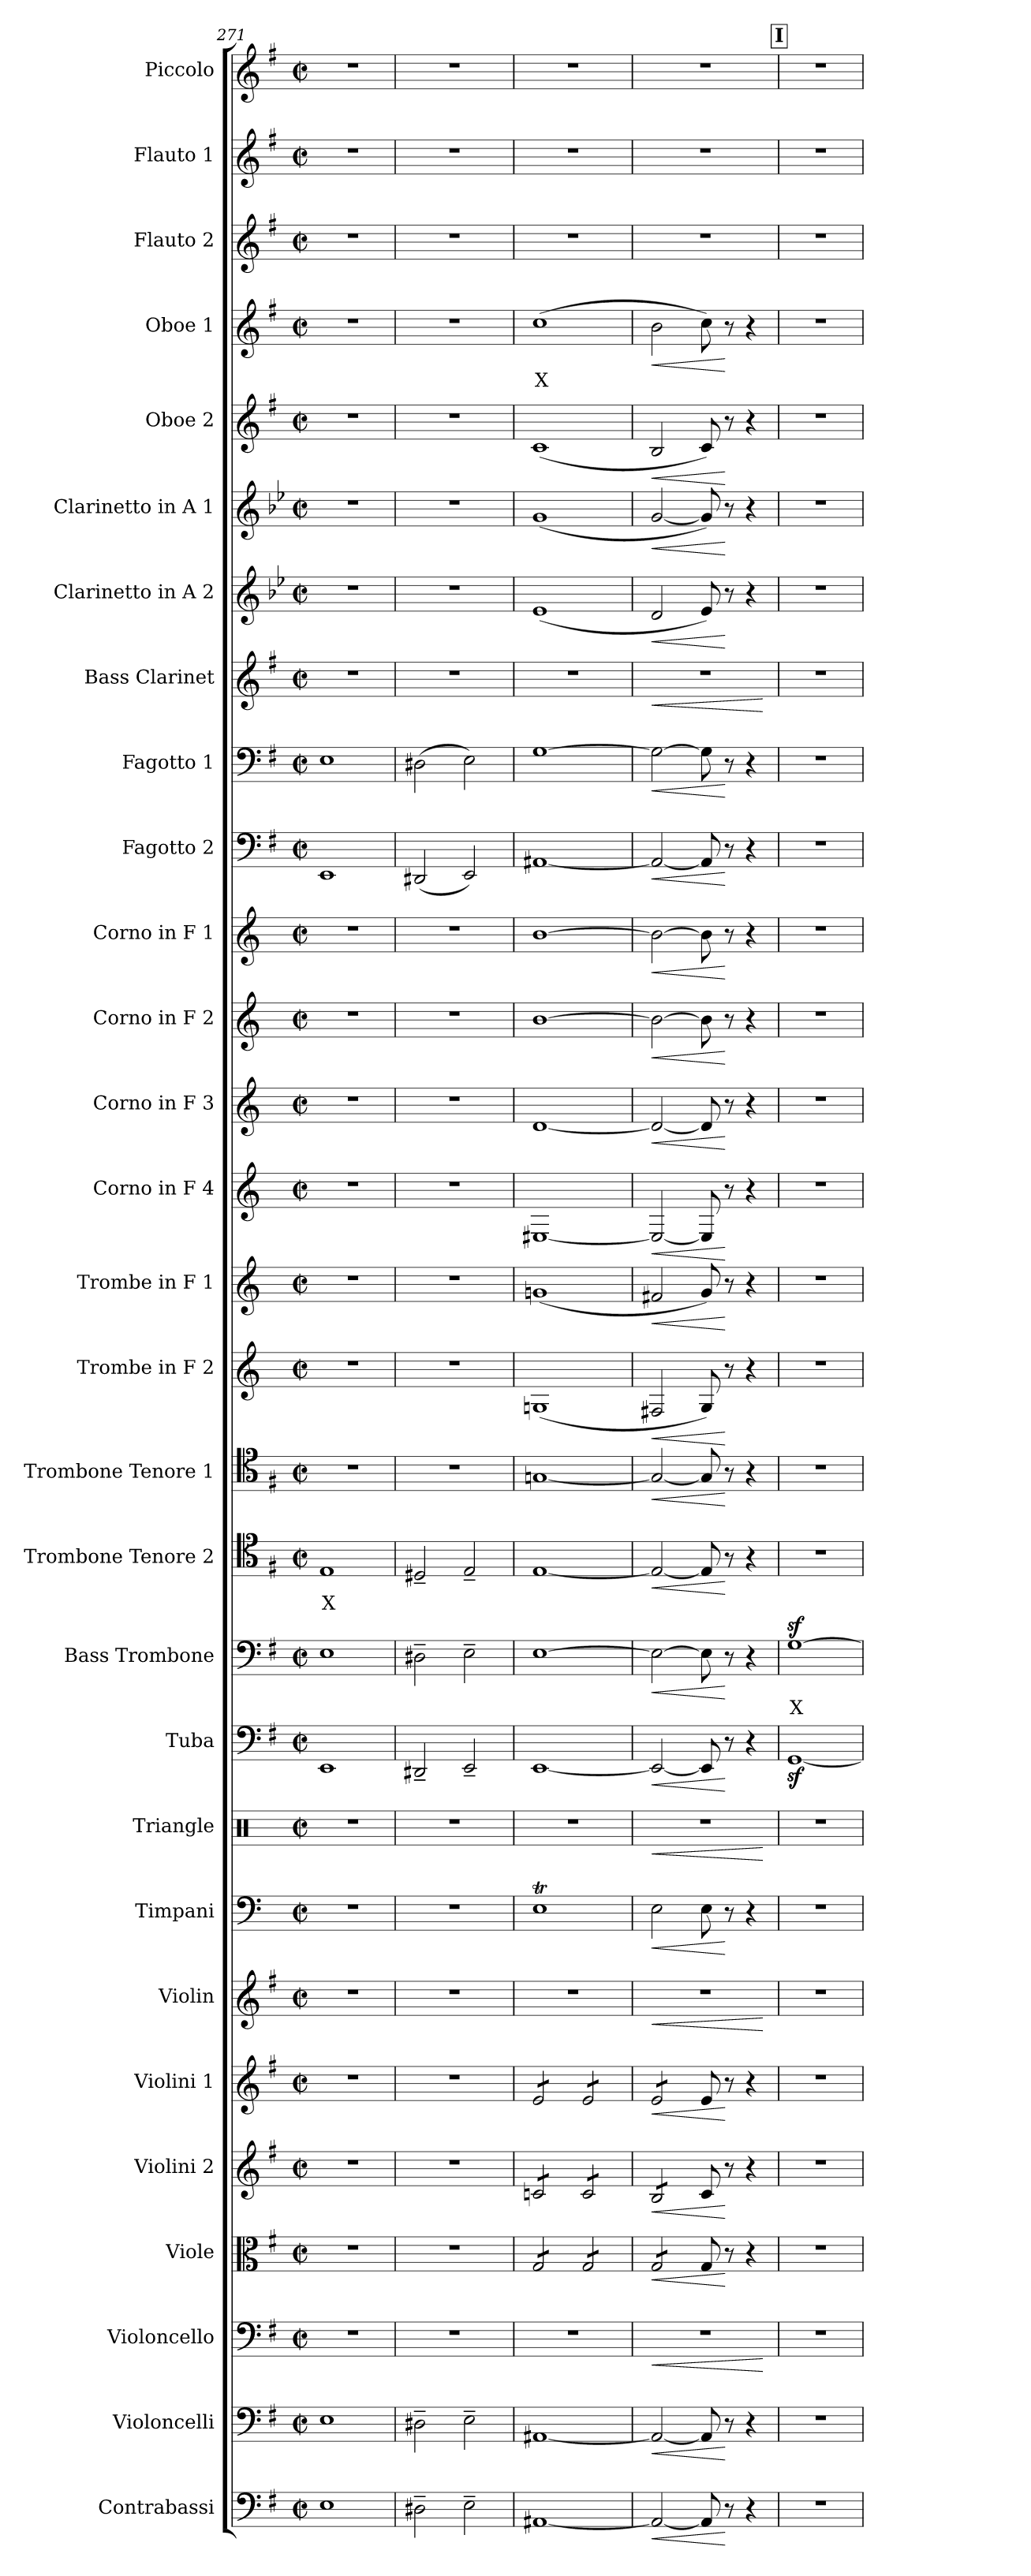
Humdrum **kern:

**kern	**dynam	**kern	**dynam	**kern	**dynam	**kern	**dynam	**kern	**dynam	**kern	**dynam	**kern	**dynam	**kern	**dynam	**kern	**dynam	**kern	**dynam	**kern	**text	**dynam	**kern	**text	**dynam	**kern	**dynam	**kern	**dynam	**kern	**dynam	**kern	**dynam	**kern	**dynam	**kern	**dynam	**kern	**dynam	**kern	**dynam	**kern	**dynam	**kern	**dynam	**kern	**dynam	**kern	**dynam	**kern	**dynam	**kern	**text	**dynam	**kern	**kern	**kern
*part29	*part29	*part28	*part28	*part27	*part27	*part26	*part26	*part25	*part25	*part24	*part24	*part23	*part23	*part22	*part22	*part21	*part21	*part20	*part20	*part19	*part19	*part19	*part18	*part18	*part18	*part17	*part17	*part16	*part16	*part15	*part15	*part14	*part14	*part13	*part13	*part12	*part12	*part11	*part11	*part10	*part10	*part9	*part9	*part8	*part8	*part7	*part7	*part6	*part6	*part5	*part5	*part4	*part4	*part4	*part3	*part2	*part1
*staff29	*staff29	*staff28	*staff28	*staff27	*staff27	*staff26	*staff26	*staff25	*staff25	*staff24	*staff24	*staff23	*staff23	*staff22	*staff22	*staff21	*staff21	*staff20	*staff20	*staff19	*staff19	*staff19	*staff18	*staff18	*staff18	*staff17	*staff17	*staff16	*staff16	*staff15	*staff15	*staff14	*staff14	*staff13	*staff13	*staff12	*staff12	*staff11	*staff11	*staff10	*staff10	*staff9	*staff9	*staff8	*staff8	*staff7	*staff7	*staff6	*staff6	*staff5	*staff5	*staff4	*staff4	*staff4	*staff3	*staff2	*staff1
*I"Contrabassi	*	*I"Violoncelli	*	*I"Violoncello	*	*I"Viole	*	*I"Violini 2	*	*I"Violini 1	*	*I"Violin	*	*I"Timpani	*	*I"Triangle	*	*I"Tuba	*	*I"Bass Trombone	*	*	*I"Trombone Tenore 2	*	*	*I"Trombone Tenore 1	*	*I"Trombe in F 2	*	*I"Trombe in F 1	*	*I"Corno in F 4	*	*I"Corno in F 3	*	*I"Corno in F 2	*	*I"Corno in F 1	*	*I"Fagotto 2	*	*I"Fagotto 1	*	*I"Bass Clarinet	*	*I"Clarinetto in A 2	*	*I"Clarinetto in A 1	*	*I"Oboe 2	*	*I"Oboe 1	*	*	*I"Flauto 2	*I"Flauto 1	*I"Piccolo
*I'Cb.	*	*I'Vc.	*	*I'Vc.	*	*I'Vle.	*	*I'Vln. 2	*	*I'Vln. 1	*	*I'Vln.	*	*I'Timp.	*	*I'Trgl.	*	*I'Tba.	*	*I'B. Tbn.	*	*	*I'Tbn. 2	*	*	*I'Tbn. 1	*	*I'Tr. 2	*	*I'Tr. 1	*	*I'Corno 4	*	*I'Corno 3	*	*I'Corno 2	*	*I'Corno 1	*	*I'Fag. 2	*	*I'Fag. 1	*	*I'B. Cl.	*	*I'Cl. 2	*	*I'Cl. 1	*	*I'Ob. 2	*	*I'Ob. 1	*	*	*I'Fl. 2	*I'Fl. 1	*I'Picc.
*clefF4	*	*clefF4	*	*clefF4	*	*clefC3	*	*clefG2	*	*clefG2	*	*clefG2	*	*clefF4	*	*clefX	*	*clefF4	*	*clefF4	*	*	*clefC4	*	*	*clefC4	*	*clefG2	*	*clefG2	*	*clefG2	*	*clefG2	*	*clefG2	*	*clefG2	*	*clefF4	*	*clefF4	*	*clefG2	*	*clefG2	*	*clefG2	*	*clefG2	*	*clefG2	*	*	*clefG2	*clefG2	*clefG2
*ITrd7c12	*	*	*	*	*	*	*	*	*	*	*	*	*	*	*	*	*	*	*	*	*	*	*	*	*	*	*	*ITrd-3c-5	*	*ITrd-3c-5	*	*ITrd4c7	*	*ITrd4c7	*	*ITrd4c7	*	*ITrd4c7	*	*	*	*	*	*ITrd8c14	*	*ITrd2c3	*	*ITrd2c3	*	*	*	*	*	*	*	*	*ITrd-7c-12
*k[f#]	*	*k[f#]	*	*k[f#]	*	*k[f#]	*	*k[f#]	*	*k[f#]	*	*k[f#]	*	*k[]	*	*k[]	*	*k[f#]	*	*k[f#]	*	*	*k[f#]	*	*	*k[f#]	*	*k[b-]	*	*k[b-]	*	*k[b-]	*	*k[b-]	*	*k[b-]	*	*k[b-]	*	*k[f#]	*	*k[f#]	*	*k[f#]	*	*k[f#]	*	*k[f#]	*	*k[f#]	*	*k[f#]	*	*	*k[f#]	*k[f#]	*k[f#]
*M2/2	*	*M2/2	*	*M2/2	*	*M2/2	*	*M2/2	*	*M2/2	*	*M2/2	*	*M2/2	*	*M2/2	*	*M2/2	*	*M2/2	*	*	*M2/2	*	*	*M2/2	*	*M2/2	*	*M2/2	*	*M2/2	*	*M2/2	*	*M2/2	*	*M2/2	*	*M2/2	*	*M2/2	*	*M2/2	*	*M2/2	*	*M2/2	*	*M2/2	*	*M2/2	*	*	*M2/2	*M2/2	*M2/2
*met(c|)	*	*met(c|)	*	*met(c|)	*	*met(c|)	*	*met(c|)	*	*met(c|)	*	*met(c|)	*	*met(c|)	*	*met(c|)	*	*met(c|)	*	*met(c|)	*	*	*met(c|)	*	*	*met(c|)	*	*met(c|)	*	*met(c|)	*	*met(c|)	*	*met(c|)	*	*met(c|)	*	*met(c|)	*	*met(c|)	*	*met(c|)	*	*met(c|)	*	*met(c|)	*	*met(c|)	*	*met(c|)	*	*met(c|)	*	*	*met(c|)	*met(c|)	*met(c|)
=271	=271	=271	=271	=271	=271	=271	=271	=271	=271	=271	=271	=271	=271	=271	=271	=271	=271	=271	=271	=271	=271	=271	=271	=271	=271	=271	=271	=271	=271	=271	=271	=271	=271	=271	=271	=271	=271	=271	=271	=271	=271	=271	=271	=271	=271	=271	=271	=271	=271	=271	=271	=271	=271	=271	=271	=271	=271
!	!	!	!	!	!	!	!	!	!	!	!	!	!	!	!	!	!	!	!	!	!	!	!	!LO:LY:color=#FF0000	!	!	!	!	!	!	!	!	!	!	!	!	!	!	!	!	!	!	!	!	!	!	!	!	!	!	!	!	!	!	!	!	!
1EE	.	1E	.	1r	.	1r	.	1r	.	1r	.	1r	.	1r	.	1r	.	1EE	.	1E	.	.	1E	X	.	1r	.	1r	.	1r	.	1r	.	1r	.	1r	.	1r	.	1EE	.	1E	.	1r	.	1r	.	1r	.	1r	.	1r	.	.	1r	1r	1r
=272	=272	=272	=272	=272	=272	=272	=272	=272	=272	=272	=272	=272	=272	=272	=272	=272	=272	=272	=272	=272	=272	=272	=272	=272	=272	=272	=272	=272	=272	=272	=272	=272	=272	=272	=272	=272	=272	=272	=272	=272	=272	=272	=272	=272	=272	=272	=272	=272	=272	=272	=272	=272	=272	=272	=272	=272	=272
2DD#X~\	.	2D#X~\	.	1r	.	1r	.	1r	.	1r	.	1r	.	1r	.	1r	.	2DD#X~/	.	2D#X~\	.	.	2D#X~/	.	.	1r	.	1r	.	1r	.	1r	.	1r	.	1r	.	1r	.	(2DD#X/	.	(2D#X\	.	1r	.	1r	.	1r	.	1r	.	1r	.	.	1r	1r	1r
2EE~\	.	2E~\	.	.	.	.	.	.	.	.	.	.	.	.	.	.	.	2EE~/	.	2E~\	.	.	2E~/	.	.	.	.	.	.	.	.	.	.	.	.	.	.	.	.	2EE/)	.	2E\)	.	.	.	.	.	.	.	.	.	.	.	.	.	.	.
=273	=273	=273	=273	=273	=273	=273	=273	=273	=273	=273	=273	=273	=273	=273	=273	=273	=273	=273	=273	=273	=273	=273	=273	=273	=273	=273	=273	=273	=273	=273	=273	=273	=273	=273	=273	=273	=273	=273	=273	=273	=273	=273	=273	=273	=273	=273	=273	=273	=273	=273	=273	=273	=273	=273	=273	=273	=273
!	!	!	!	!	!	!	!	!	!	!	!	!	!	!	!	!	!	!	!	!	!	!	!	!	!	!	!	!	!	!	!	!	!	!	!	!	!	!	!	!	!	!	!	!	!	!	!	!	!	!	!	!	!LO:LY:color=#FF0000	!	!	!	!
*	*	*	*	*	*	*tremolo	*	*	*	*	*	*	*	*	*	*	*	*	*	*	*	*	*	*	*	*	*	*	*	*	*	*	*	*	*	*	*	*	*	*	*	*	*	*	*	*	*	*	*	*	*	*	*	*	*	*	*
*	*	*	*	*	*	*	*	*tremolo	*	*	*	*	*	*	*	*	*	*	*	*	*	*	*	*	*	*	*	*	*	*	*	*	*	*	*	*	*	*	*	*	*	*	*	*	*	*	*	*	*	*	*	*	*	*	*	*	*
*	*	*	*	*	*	*	*	*	*	*tremolo	*	*	*	*	*	*	*	*	*	*	*	*	*	*	*	*	*	*	*	*	*	*	*	*	*	*	*	*	*	*	*	*	*	*	*	*	*	*	*	*	*	*	*	*	*	*	*
[1AAA#X	.	[1AA#X	.	1r	.	8G/L	.	8cn/L	.	8e/L	.	1r	.	1Et	.	1r	.	[1EE	.	[1E	.	.	[1E	.	.	[1Gn	.	(<1cn	.	(<1ccn	.	[1AA#X	.	[1G	.	[1e	.	[1e	.	[1AA#X	.	[1G	.	1r	.	(<1c	.	(<1e	.	(<1c	.	(<1cc	X	.	1r	1r	1r
.	.	.	.	.	.	8G/	.	8cn/	.	8e/	.	.	.	.	.	.	.	.	.	.	.	.	.	.	.	.	.	.	.	.	.	.	.	.	.	.	.	.	.	.	.	.	.	.	.	.	.	.	.	.	.	.	.	.	.	.	.
.	.	.	.	.	.	8G/	.	8cn/	.	8e/	.	.	.	.	.	.	.	.	.	.	.	.	.	.	.	.	.	.	.	.	.	.	.	.	.	.	.	.	.	.	.	.	.	.	.	.	.	.	.	.	.	.	.	.	.	.	.
.	.	.	.	.	.	8G/J	.	8cn/J	.	8e/J	.	.	.	.	.	.	.	.	.	.	.	.	.	.	.	.	.	.	.	.	.	.	.	.	.	.	.	.	.	.	.	.	.	.	.	.	.	.	.	.	.	.	.	.	.	.	.
.	.	.	.	.	.	8G/L	.	8c/L	.	8e/L	.	.	.	.	.	.	.	.	.	.	.	.	.	.	.	.	.	.	.	.	.	.	.	.	.	.	.	.	.	.	.	.	.	.	.	.	.	.	.	.	.	.	.	.	.	.	.
.	.	.	.	.	.	8G/	.	8c/	.	8e/	.	.	.	.	.	.	.	.	.	.	.	.	.	.	.	.	.	.	.	.	.	.	.	.	.	.	.	.	.	.	.	.	.	.	.	.	.	.	.	.	.	.	.	.	.	.	.
.	.	.	.	.	.	8G/	.	8c/	.	8e/	.	.	.	.	.	.	.	.	.	.	.	.	.	.	.	.	.	.	.	.	.	.	.	.	.	.	.	.	.	.	.	.	.	.	.	.	.	.	.	.	.	.	.	.	.	.	.
.	.	.	.	.	.	8G/J	.	8c/J	.	8e/J	.	.	.	.	.	.	.	.	.	.	.	.	.	.	.	.	.	.	.	.	.	.	.	.	.	.	.	.	.	.	.	.	.	.	.	.	.	.	.	.	.	.	.	.	.	.	.
=274	=274	=274	=274	=274	=274	=274	=274	=274	=274	=274	=274	=274	=274	=274	=274	=274	=274	=274	=274	=274	=274	=274	=274	=274	=274	=274	=274	=274	=274	=274	=274	=274	=274	=274	=274	=274	=274	=274	=274	=274	=274	=274	=274	=274	=274	=274	=274	=274	=274	=274	=274	=274	=274	=274	=274	=274	=274
!	!LO:HP:b	!	!LO:HP:b	!	!LO:HP:b	!	!LO:HP:b	!	!LO:HP:b	!	!LO:HP:b	!	!LO:HP:b	!	!LO:HP:b	!	!LO:HP:b	!	!LO:HP:b	!	!	!LO:HP:b	!	!	!LO:HP:b	!	!LO:HP:b	!	!LO:HP:b	!	!LO:HP:b	!	!LO:HP:b	!	!LO:HP:b	!	!LO:HP:b	!	!LO:HP:b	!	!LO:HP:b	!	!LO:HP:b	!	!LO:HP:b	!	!LO:HP:b	!	!LO:HP:b	!	!LO:HP:b	!	!	!LO:HP:b	!	!	!
2AAA#/_	<	2AA#/_	<	1r	<	8G/L	<	8B/L	<	8e/L	<	1r	<	2E\	<	1r	<	2EE/_	<	2E\_	.	<	2E/_	.	<	2G/_	<	2Bn/	<	2bn/	<	2AA#/_	<	2G/_	<	2e\_	<	2e\_	<	2AA#/_	<	2G\_	<	1r	<	2B/	<	[2e/	<	2B/	<	2b\	.	<	1r	1r	1r
.	.	.	.	.	.	8G/	.	8B/	.	8e/	.	.	.	.	.	.	.	.	.	.	.	.	.	.	.	.	.	.	.	.	.	.	.	.	.	.	.	.	.	.	.	.	.	.	.	.	.	.	.	.	.	.	.	.	.	.	.
.	.	.	.	.	.	8G/	.	8B/	.	8e/	.	.	.	.	.	.	.	.	.	.	.	.	.	.	.	.	.	.	.	.	.	.	.	.	.	.	.	.	.	.	.	.	.	.	.	.	.	.	.	.	.	.	.	.	.	.	.
.	.	.	.	.	.	8G/J	.	8B/J	.	8e/J	.	.	.	.	.	.	.	.	.	.	.	.	.	.	.	.	.	.	.	.	.	.	.	.	.	.	.	.	.	.	.	.	.	.	.	.	.	.	.	.	.	.	.	.	.	.	.
*	*	*	*	*	*	*	*	*	*	*Xtremolo	*	*	*	*	*	*	*	*	*	*	*	*	*	*	*	*	*	*	*	*	*	*	*	*	*	*	*	*	*	*	*	*	*	*	*	*	*	*	*	*	*	*	*	*	*	*	*
*	*	*	*	*	*	*	*	*Xtremolo	*	*	*	*	*	*	*	*	*	*	*	*	*	*	*	*	*	*	*	*	*	*	*	*	*	*	*	*	*	*	*	*	*	*	*	*	*	*	*	*	*	*	*	*	*	*	*	*	*
*	*	*	*	*	*	*Xtremolo	*	*	*	*	*	*	*	*	*	*	*	*	*	*	*	*	*	*	*	*	*	*	*	*	*	*	*	*	*	*	*	*	*	*	*	*	*	*	*	*	*	*	*	*	*	*	*	*	*	*	*
8AAA#/]	.	8AA#/]	.	.	.	8G/	.	8c/	.	8e/	.	.	.	8ETTT\	.	.	.	8EE/]	.	8E\]	.	.	8E/]	.	.	8G/]	.	8c/)	.	8cc/)	.	8AA#/]	.	8G/]	.	8e\]	.	8e\]	.	8AA#/]	.	8G\]	.	.	.	8c/)	.	8e/])	.	8c/)	.	8cc\)	.	.	.	.	.
8r	[	8r	[	.	.	8r	[	8r	[	8r	[	.	.	8r	[	.	.	8r	[	8r	.	[	8r	.	[	8r	[	8r	[	8r	[	8r	[	8r	[	8r	[	8r	[	8r	[	8r	[	.	.	8r	[	8r	[	8r	[	8r	.	[	.	.	.
4r	.	4r	.	.	.	4r	.	4r	.	4r	.	.	.	4r	.	.	.	4r	.	4r	.	.	4r	.	.	4r	.	4r	.	4r	.	4r	.	4r	.	4r	.	4r	.	4r	.	4r	.	.	.	4r	.	4r	.	4r	.	4r	.	.	.	.	.
.	.	.	.	.	[	.	.	.	.	.	.	.	[	.	.	.	[	.	.	.	.	.	.	.	.	.	.	.	.	.	.	.	.	.	.	.	.	.	.	.	.	.	.	.	[	.	.	.	.	.	.	.	.	.	.	.	.
!!LO:REH:place=s1:a:B:fs=14:t=I
=275	=275	=275	=275	=275	=275	=275	=275	=275	=275	=275	=275	=275	=275	=275	=275	=275	=275	=275	=275	=275	=275	=275	=275	=275	=275	=275	=275	=275	=275	=275	=275	=275	=275	=275	=275	=275	=275	=275	=275	=275	=275	=275	=275	=275	=275	=275	=275	=275	=275	=275	=275	=275	=275	=275	=275	=275	=275
!	!	!	!	!	!	!	!	!	!	!	!	!	!	!	!	!	!	!	!	!	!LO:LY:color=#FF0000	!	!	!	!	!	!	!	!	!	!	!	!	!	!	!	!	!	!	!	!	!	!	!	!	!	!	!	!	!	!	!	!	!	!	!	!
1r	.	1r	.	1r	.	1r	.	1r	.	1r	.	1r	.	1r	.	1r	.	[1GGz<	.	[1Gz<	X	.	1r	.	.	1r	.	1r	.	1r	.	1r	.	1r	.	1r	.	1r	.	1r	.	1r	.	1r	.	1r	.	1r	.	1r	.	1r	.	.	1r	1r	1r
=	=	=	=	=	=	=	=	=	=	=	=	=	=	=	=	=	=	=	=	=	=	=	=	=	=	=	=	=	=	=	=	=	=	=	=	=	=	=	=	=	=	=	=	=	=	=	=	=	=	=	=	=	=	=	=	=	=
*-	*-	*-	*-	*-	*-	*-	*-	*-	*-	*-	*-	*-	*-	*-	*-	*-	*-	*-	*-	*-	*-	*-	*-	*-	*-	*-	*-	*-	*-	*-	*-	*-	*-	*-	*-	*-	*-	*-	*-	*-	*-	*-	*-	*-	*-	*-	*-	*-	*-	*-	*-	*-	*-	*-	*-	*-	*-
